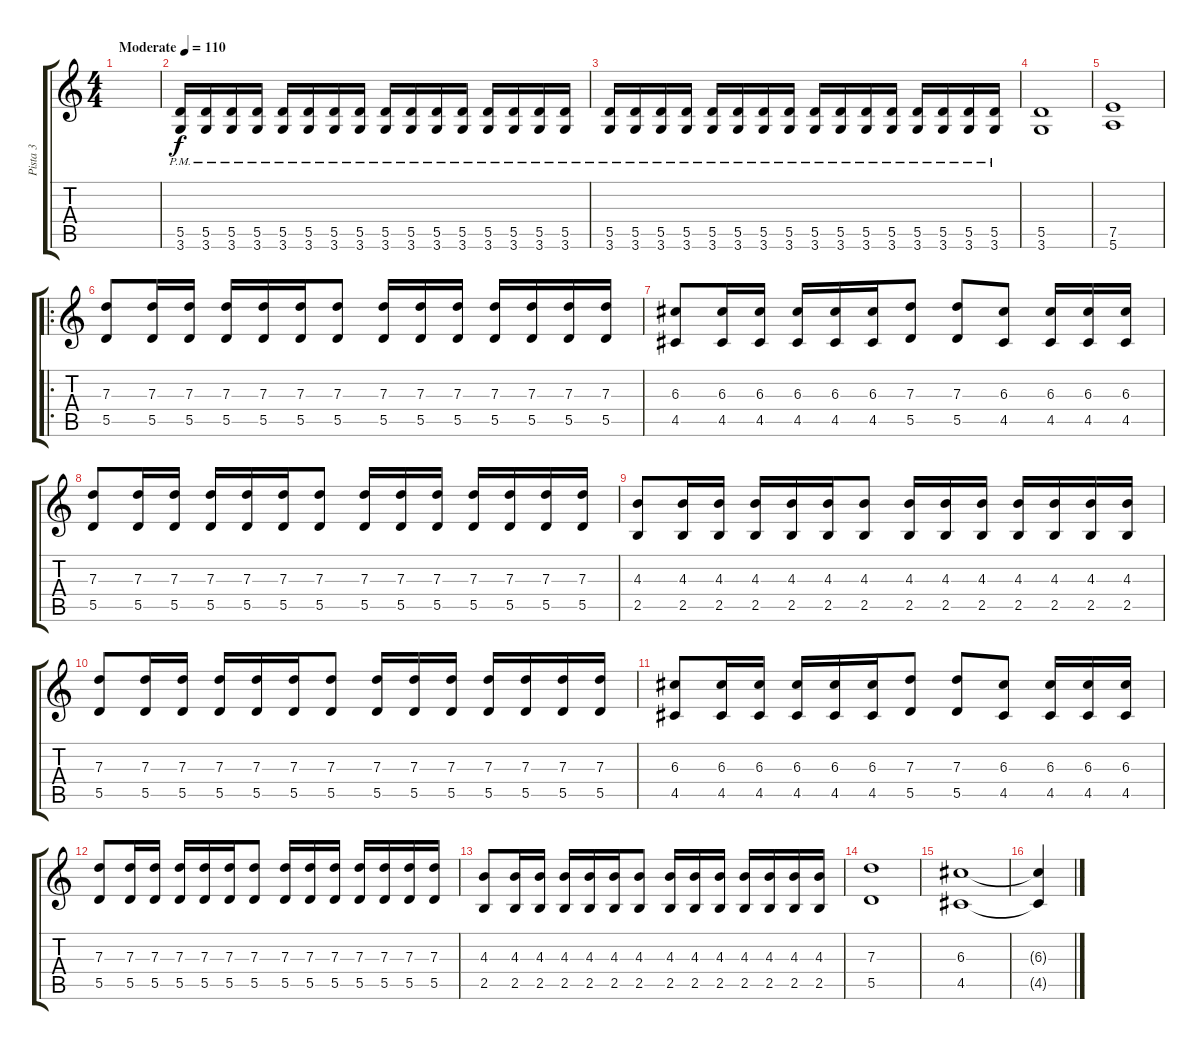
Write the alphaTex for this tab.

\track ("Pista 3" "Pista 3") {instrument distortionguitar}
\staff {score tabs}
\tuning (E4 B3 G3 D3 A2 E2) {hide}
\ts (4 4)
\tempo (110 "Moderate")
\clef g2
\ks c
|
(5.5{pm} 3.6{pm}).16 (5.5{pm} 3.6{pm}).16 (5.5{pm} 3.6{pm}).16 (5.5{pm} 3.6{pm}).16 (5.5{pm} 3.6{pm}).16 (5.5{pm} 3.6{pm}).16 (5.5{pm} 3.6{pm}).16 (5.5{pm} 3.6{pm}).16 (5.5{pm} 3.6{pm}).16 (5.5{pm} 3.6{pm}).16 (5.5{pm} 3.6{pm}).16 (5.5{pm} 3.6{pm}).16 (5.5{pm} 3.6{pm}).16 (5.5{pm} 3.6{pm}).16 (5.5{pm} 3.6{pm}).16 (5.5{pm} 3.6{pm}).16 |
(5.5{pm} 3.6{pm}).16 (5.5{pm} 3.6{pm}).16 (5.5{pm} 3.6{pm}).16 (5.5{pm} 3.6{pm}).16 (5.5{pm} 3.6{pm}).16 (5.5{pm} 3.6{pm}).16 (5.5{pm} 3.6{pm}).16 (5.5{pm} 3.6{pm}).16 (5.5{pm} 3.6{pm}).16 (5.5{pm} 3.6{pm}).16 (5.5{pm} 3.6{pm}).16 (5.5{pm} 3.6{pm}).16 (5.5{pm} 3.6{pm}).16 (5.5{pm} 3.6{pm}).16 (5.5{pm} 3.6{pm}).16 (5.5{pm} 3.6{pm}).16 |
(5.5 3.6).1 |
(7.5 5.6).1 |
\ro
(7.3 5.5).8 (7.3 5.5).16 (7.3 5.5).16 (7.3 5.5).16 (7.3 5.5).16 (7.3 5.5).16 (7.3 5.5).8 (7.3 5.5).16 (7.3 5.5).16 (7.3 5.5).16 (7.3 5.5).16 (7.3 5.5).16 (7.3 5.5).16 (7.3 5.5).16 |
(6.3 4.5).8 (6.3 4.5).16 (6.3 4.5).16 (6.3 4.5).16 (6.3 4.5).16 (6.3 4.5).16 (7.3 5.5).8 (7.3 5.5).8 (6.3 4.5).8 (6.3 4.5).16 (6.3 4.5).16 (6.3 4.5).16 |
(7.3 5.5).8 (7.3 5.5).16 (7.3 5.5).16 (7.3 5.5).16 (7.3 5.5).16 (7.3 5.5).16 (7.3 5.5).8 (7.3 5.5).16 (7.3 5.5).16 (7.3 5.5).16 (7.3 5.5).16 (7.3 5.5).16 (7.3 5.5).16 (7.3 5.5).16 |
(4.3 2.5).8 (4.3 2.5).16 (4.3 2.5).16 (4.3 2.5).16 (4.3 2.5).16 (4.3 2.5).16 (4.3 2.5).8 (4.3 2.5).16 (4.3 2.5).16 (4.3 2.5).16 (4.3 2.5).16 (4.3 2.5).16 (4.3 2.5).16 (4.3 2.5).16 |
(7.3 5.5).8 (7.3 5.5).16 (7.3 5.5).16 (7.3 5.5).16 (7.3 5.5).16 (7.3 5.5).16 (7.3 5.5).8 (7.3 5.5).16 (7.3 5.5).16 (7.3 5.5).16 (7.3 5.5).16 (7.3 5.5).16 (7.3 5.5).16 (7.3 5.5).16 |
(6.3 4.5).8 (6.3 4.5).16 (6.3 4.5).16 (6.3 4.5).16 (6.3 4.5).16 (6.3 4.5).16 (7.3 5.5).8 (7.3 5.5).8 (6.3 4.5).8 (6.3 4.5).16 (6.3 4.5).16 (6.3 4.5).16 |
(7.3 5.5).8 (7.3 5.5).16 (7.3 5.5).16 (7.3 5.5).16 (7.3 5.5).16 (7.3 5.5).16 (7.3 5.5).8 (7.3 5.5).16 (7.3 5.5).16 (7.3 5.5).16 (7.3 5.5).16 (7.3 5.5).16 (7.3 5.5).16 (7.3 5.5).16 |
(4.3 2.5).8 (4.3 2.5).16 (4.3 2.5).16 (4.3 2.5).16 (4.3 2.5).16 (4.3 2.5).16 (4.3 2.5).8 (4.3 2.5).16 (4.3 2.5).16 (4.3 2.5).16 (4.3 2.5).16 (4.3 2.5).16 (4.3 2.5).16 (4.3 2.5).16 |
(7.3 5.5).1 |
(6.3 4.5).1 |
(6.3{t} 4.5{t}).4
